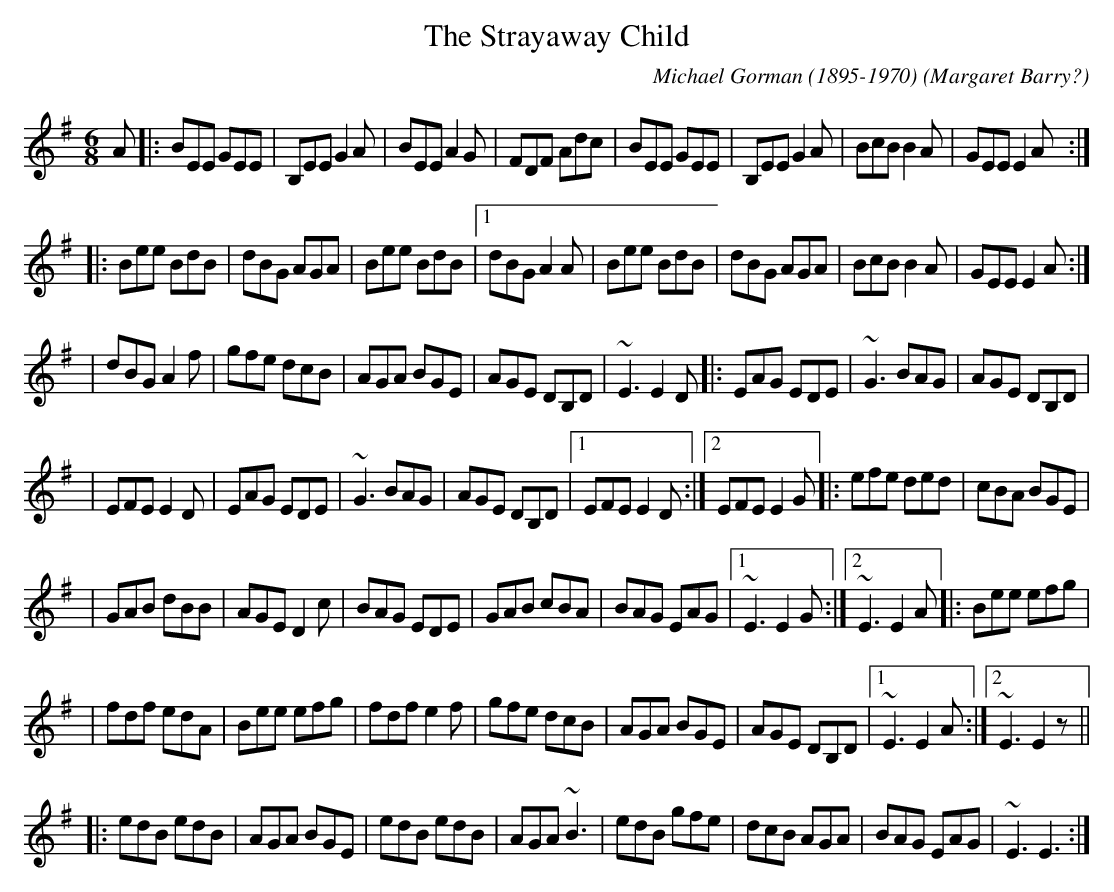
X:1
T: Strayaway Child, The
C: Michael Gorman (1895-1970) (Margaret Barry?)
M: 6/8
K: Em
A |: BEE GEE | B,EE G2A | BEE A2G | FDF Adc | BEE GEE | B,EE G2A | BcB B2A | GEE E2A :|
|: Bee BdB | dBG AGA | Bee BdB |1 dBG A2A | Bee BdB | dBG AGA | BcB B2A | GEE E2A :|2
| dBG A2f | gfe dcB | AGA BGE | AGE DB,D | ~E3 E2D |: EAG EDE | ~G3 BAG | AGE DB,D |
| EFE E2D | EAG EDE | ~G3 BAG | AGE DB,D |1 EFE E2D :|2 EFE E2G |: efe ded | cBA BGE |
| GAB dBB | AGE D2c | BAG EDE | GAB cBA | BAG EAG |1 ~E3 E2G :|2 ~E3 E2A |: Bee efg |
| fdf edA | Bee efg | fdf e2f | gfe dcB | AGA BGE | AGE DB,D |1 ~E3 E2A :|2 ~E3 E2z ||
|: edB edB | AGA BGE | edB edB | AGA ~B3 | edB gfe | dcB AGA | BAG EAG | ~E3 E3 :|
